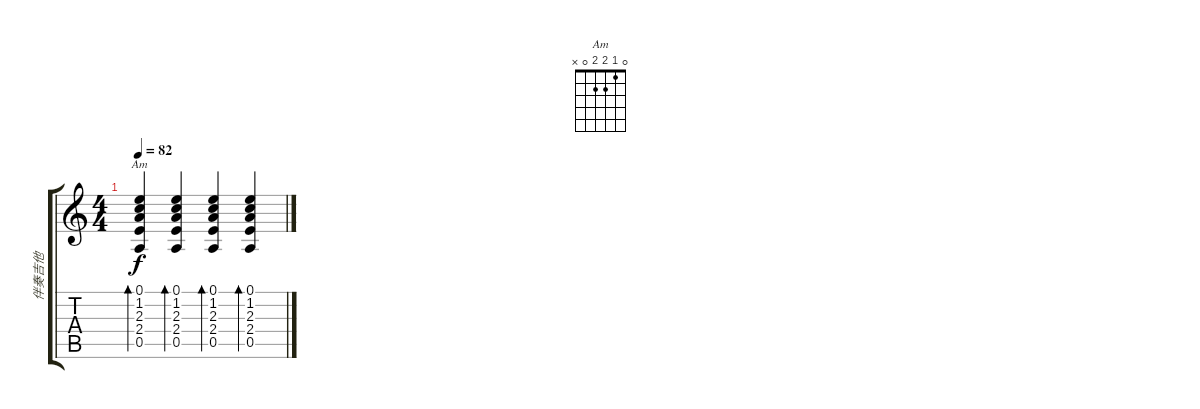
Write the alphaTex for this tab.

\track ("伴奏吉他" "伴奏吉他") {instrument acousticguitarsteel}
\staff {score tabs}
\tuning (E4 B3 G3 D3 A2 E2) {hide}
\chord ("Am" 0 1 2 2 0 x)
\ts (4 4)
\tempo 82
\clef g2
\ks c
(0.1 1.2 2.3 2.4 0.5).4{bd 60 ch "Am" dy f} (0.1 1.2 2.3 2.4 0.5).4{bd 60} (0.1 1.2 2.3 2.4 0.5).4{bd 60} (0.1 1.2 2.3 2.4 0.5).4{bd 60}
